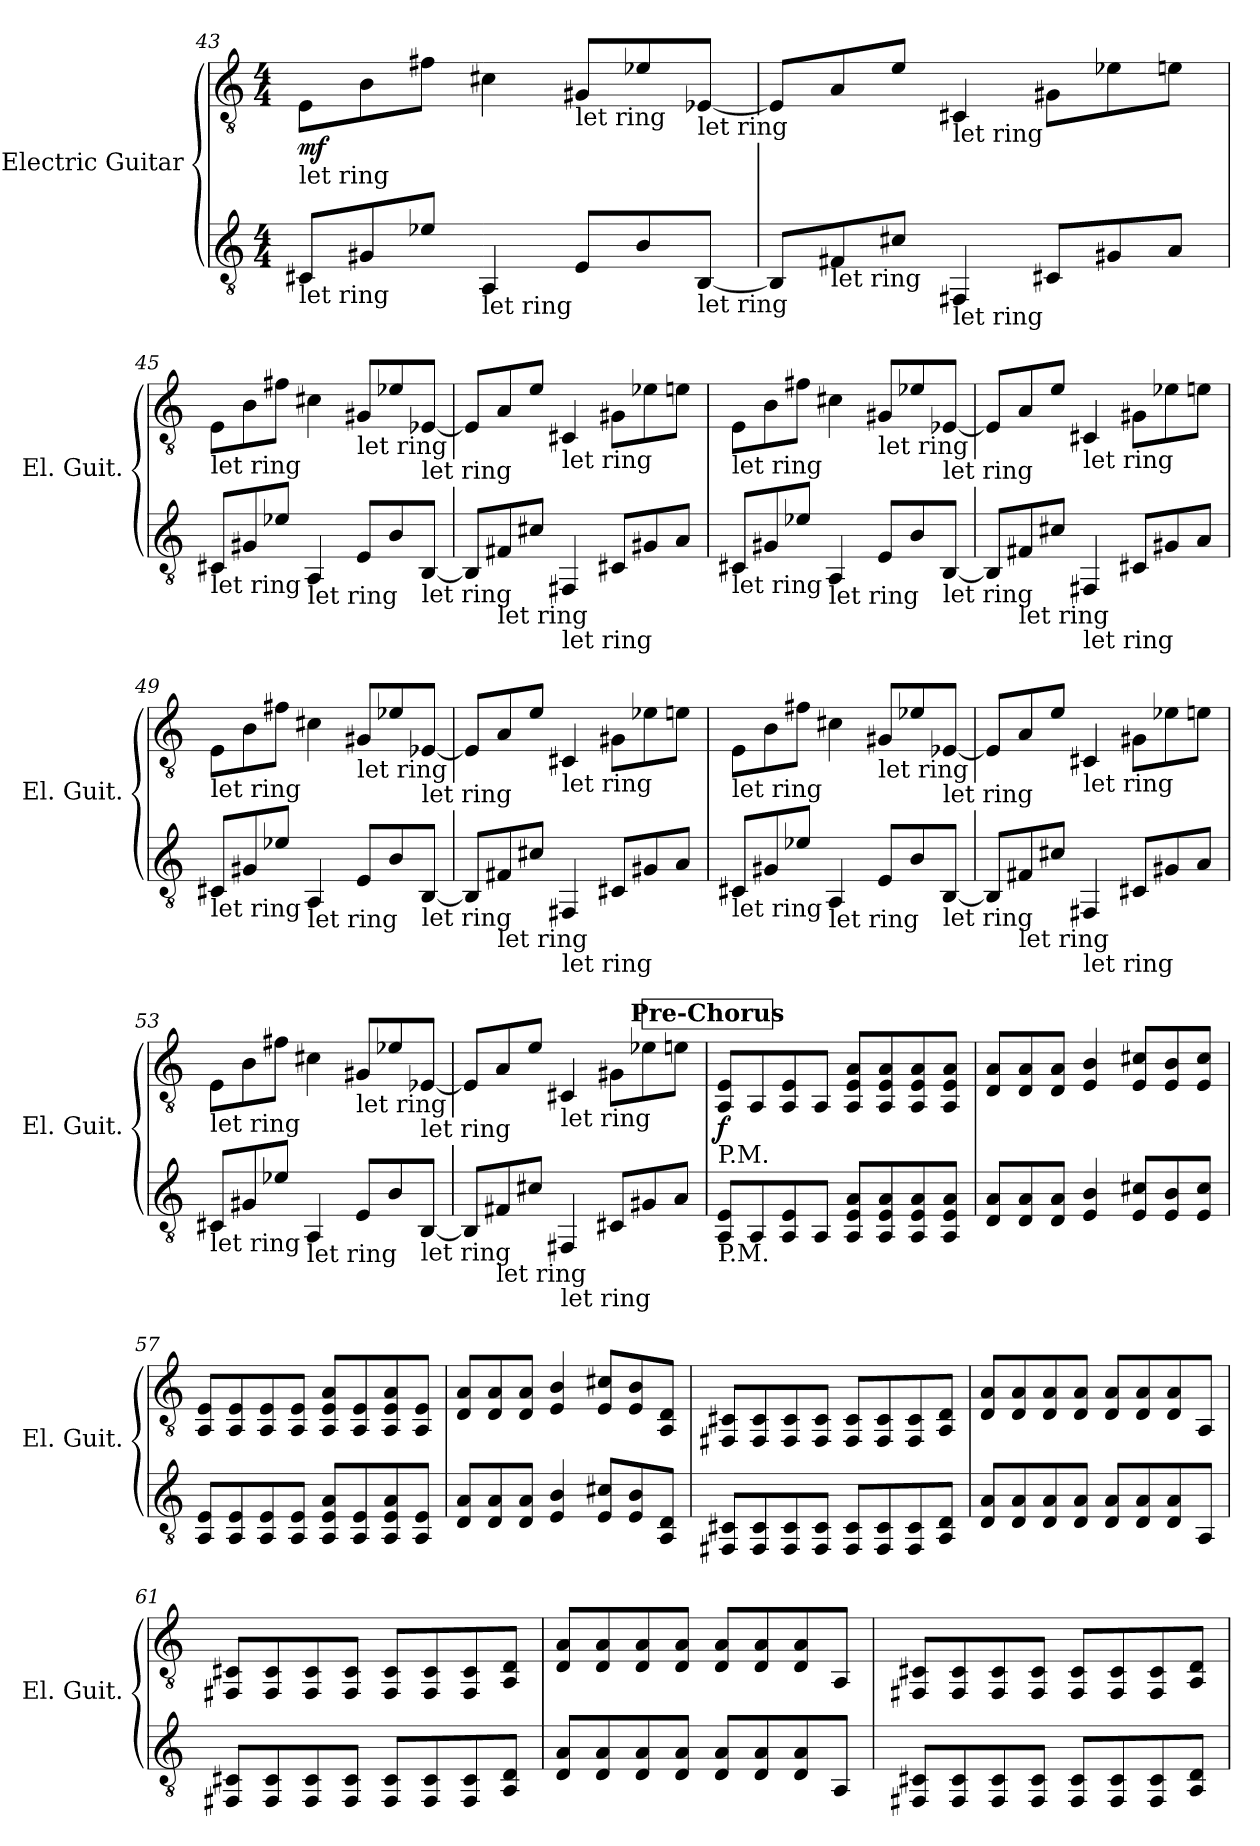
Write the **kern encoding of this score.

**kern	**kern	**dynam
*part2	*part1	*part1
*staff2	*staff1	*staff1
*I"Electric Guitar	*I"Electric Guitar	*
*I'El. Guit.	*I'El. Guit.	*
!!LO:LB:g=z
*clefGv2	*clefGv2	*
*k[]	*k[]	*
*M4/4	*M4/4	*
=43	=43	=43
!	!LO:TX:b:t=let ring	!
!LO:TX:b:t=let ring	!	!
!	!	!LO:DY:b
8C#X/L	8E\L	mf
8G#X/	8B\	.
8e-X/J	8f#X\J	.
!LO:TX:b:t=let ring	!	!
4AA/	4c#X\	.
!	!LO:TX:b:t=let ring	!
8E/L	8G#X/L	.
8B/	8e-X/	.
!	!LO:TX:b:t=let ring	!
!LO:TX:b:t=let ring	!	!
[8BB/J	[8E-X/J	.
=44	=44	=44
8BB/L]	8E-/L]	.
!LO:TX:b:t=let ring	!	!
8F#X/	8A/	.
8c#X/J	8e/J	.
!	!LO:TX:b:t=let ring	!
!LO:TX:b:t=let ring	!	!
4FF#X/	4C#X/	.
8C#X/L	8G#X\L	.
8G#X/	8e-X\	.
8A/J	8en\J	.
=45	=45	=45
!	!LO:TX:b:t=let ring	!
!LO:TX:b:t=let ring	!	!
8C#X/L	8E\L	.
8G#X/	8B\	.
8e-X/J	8f#X\J	.
!LO:TX:b:t=let ring	!	!
4AA/	4c#X\	.
!	!LO:TX:b:t=let ring	!
8E/L	8G#X/L	.
8B/	8e-X/	.
!	!LO:TX:b:t=let ring	!
!LO:TX:b:t=let ring	!	!
[8BB/J	[8E-X/J	.
!!LO:LB:g=z
=46	=46	=46
8BB/L]	8E-/L]	.
!LO:TX:b:t=let ring	!	!
8F#X/	8A/	.
8c#X/J	8e/J	.
!	!LO:TX:b:t=let ring	!
!LO:TX:b:t=let ring	!	!
4FF#X/	4C#X/	.
8C#X/L	8G#X\L	.
8G#X/	8e-X\	.
8A/J	8en\J	.
=47	=47	=47
!	!LO:TX:b:t=let ring	!
!LO:TX:b:t=let ring	!	!
8C#X/L	8E\L	.
8G#X/	8B\	.
8e-X/J	8f#X\J	.
!LO:TX:b:t=let ring	!	!
4AA/	4c#X\	.
!	!LO:TX:b:t=let ring	!
8E/L	8G#X/L	.
8B/	8e-X/	.
!	!LO:TX:b:t=let ring	!
!LO:TX:b:t=let ring	!	!
[8BB/J	[8E-X/J	.
=48	=48	=48
8BB/L]	8E-/L]	.
!LO:TX:b:t=let ring	!	!
8F#X/	8A/	.
8c#X/J	8e/J	.
!	!LO:TX:b:t=let ring	!
!LO:TX:b:t=let ring	!	!
4FF#X/	4C#X/	.
8C#X/L	8G#X\L	.
8G#X/	8e-X\	.
8A/J	8en\J	.
!!LO:LB:g=z
=49	=49	=49
!	!LO:TX:b:t=let ring	!
!LO:TX:b:t=let ring	!	!
8C#X/L	8E\L	.
8G#X/	8B\	.
8e-X/J	8f#X\J	.
!LO:TX:b:t=let ring	!	!
4AA/	4c#X\	.
!	!LO:TX:b:t=let ring	!
8E/L	8G#X/L	.
8B/	8e-X/	.
!	!LO:TX:b:t=let ring	!
!LO:TX:b:t=let ring	!	!
[8BB/J	[8E-X/J	.
=50	=50	=50
8BB/L]	8E-/L]	.
!LO:TX:b:t=let ring	!	!
8F#X/	8A/	.
8c#X/J	8e/J	.
!	!LO:TX:b:t=let ring	!
!LO:TX:b:t=let ring	!	!
4FF#X/	4C#X/	.
8C#X/L	8G#X\L	.
8G#X/	8e-X\	.
8A/J	8en\J	.
=51	=51	=51
!	!LO:TX:b:t=let ring	!
!LO:TX:b:t=let ring	!	!
8C#X/L	8E\L	.
8G#X/	8B\	.
8e-X/J	8f#X\J	.
!LO:TX:b:t=let ring	!	!
4AA/	4c#X\	.
!	!LO:TX:b:t=let ring	!
8E/L	8G#X/L	.
8B/	8e-X/	.
!	!LO:TX:b:t=let ring	!
!LO:TX:b:t=let ring	!	!
[8BB/J	[8E-X/J	.
!!LO:LB:g=z
=52	=52	=52
8BB/L]	8E-/L]	.
!LO:TX:b:t=let ring	!	!
8F#X/	8A/	.
8c#X/J	8e/J	.
!	!LO:TX:b:t=let ring	!
!LO:TX:b:t=let ring	!	!
4FF#X/	4C#X/	.
8C#X/L	8G#X\L	.
8G#X/	8e-X\	.
8A/J	8en\J	.
=53	=53	=53
!	!LO:TX:b:t=let ring	!
!LO:TX:b:t=let ring	!	!
8C#X/L	8E\L	.
8G#X/	8B\	.
8e-X/J	8f#X\J	.
!LO:TX:b:t=let ring	!	!
4AA/	4c#X\	.
!	!LO:TX:b:t=let ring	!
8E/L	8G#X/L	.
8B/	8e-X/	.
!	!LO:TX:b:t=let ring	!
!LO:TX:b:t=let ring	!	!
[8BB/J	[8E-X/J	.
=54	=54	=54
8BB/L]	8E-/L]	.
!LO:TX:b:t=let ring	!	!
8F#X/	8A/	.
8c#X/J	8e/J	.
!	!LO:TX:b:t=let ring	!
!LO:TX:b:t=let ring	!	!
4FF#X/	4C#X/	.
8C#X/L	8G#X\L	.
8G#X/	8e-X\	.
8A/J	8en\J	.
!!LO:PB:g=z
!!LO:REH:place=s1:a:B:fs=14:t=Pre-Chorus
=55	=55	=55
!	!LO:TX:b:t=P.M.	!
!LO:TX:b:t=P.M.	!	!
!	!	!LO:DY:b
8AA/ 8E/L	8AA/ 8E/L	f
8AA/	8AA/	.
8AA/ 8E/	8AA/ 8E/	.
8AA/J	8AA/J	.
8AA/ 8E/ 8A/L	8AA/ 8E/ 8A/L	.
8AA/ 8E/ 8A/	8AA/ 8E/ 8A/	.
8AA/ 8E/ 8A/	8AA/ 8E/ 8A/	.
8AA/ 8E/ 8A/J	8AA/ 8E/ 8A/J	.
=56	=56	=56
8D/ 8A/L	8D/ 8A/L	.
8D/ 8A/	8D/ 8A/	.
8D/ 8A/J	8D/ 8A/J	.
4E/ 4B/	4E/ 4B/	.
8E/ 8c#X/L	8E/ 8c#X/L	.
8E/ 8B/	8E/ 8B/	.
8E/ 8c#/J	8E/ 8c#/J	.
=57	=57	=57
8AA/ 8E/L	8AA/ 8E/L	.
8AA/ 8E/	8AA/ 8E/	.
8AA/ 8E/	8AA/ 8E/	.
8AA/ 8E/J	8AA/ 8E/J	.
8AA/ 8E/ 8A/L	8AA/ 8E/ 8A/L	.
8AA/ 8E/	8AA/ 8E/	.
8AA/ 8E/ 8A/	8AA/ 8E/ 8A/	.
8AA/ 8E/J	8AA/ 8E/J	.
=58	=58	=58
8D/ 8A/L	8D/ 8A/L	.
8D/ 8A/	8D/ 8A/	.
8D/ 8A/J	8D/ 8A/J	.
4E/ 4B/	4E/ 4B/	.
8E/ 8c#X/L	8E/ 8c#X/L	.
8E/ 8B/	8E/ 8B/	.
8AA/ 8D/J	8AA/ 8D/J	.
!!LO:LB:g=z
=59	=59	=59
8FF#X/ 8C#X/L	8FF#X/ 8C#X/L	.
8FF#/ 8C#/	8FF#/ 8C#/	.
8FF#/ 8C#/	8FF#/ 8C#/	.
8FF#/ 8C#/J	8FF#/ 8C#/J	.
8FF#/ 8C#/L	8FF#/ 8C#/L	.
8FF#/ 8C#/	8FF#/ 8C#/	.
8FF#/ 8C#/	8FF#/ 8C#/	.
8AA/ 8D/J	8AA/ 8D/J	.
=60	=60	=60
8D/ 8A/L	8D/ 8A/L	.
8D/ 8A/	8D/ 8A/	.
8D/ 8A/	8D/ 8A/	.
8D/ 8A/J	8D/ 8A/J	.
8D/ 8A/L	8D/ 8A/L	.
8D/ 8A/	8D/ 8A/	.
8D/ 8A/	8D/ 8A/	.
8AA/J	8AA/J	.
=61	=61	=61
8FF#X/ 8C#X/L	8FF#X/ 8C#X/L	.
8FF#/ 8C#/	8FF#/ 8C#/	.
8FF#/ 8C#/	8FF#/ 8C#/	.
8FF#/ 8C#/J	8FF#/ 8C#/J	.
8FF#/ 8C#/L	8FF#/ 8C#/L	.
8FF#/ 8C#/	8FF#/ 8C#/	.
8FF#/ 8C#/	8FF#/ 8C#/	.
8AA/ 8D/J	8AA/ 8D/J	.
=62	=62	=62
8D/ 8A/L	8D/ 8A/L	.
8D/ 8A/	8D/ 8A/	.
8D/ 8A/	8D/ 8A/	.
8D/ 8A/J	8D/ 8A/J	.
8D/ 8A/L	8D/ 8A/L	.
8D/ 8A/	8D/ 8A/	.
8D/ 8A/	8D/ 8A/	.
8AA/J	8AA/J	.
!!LO:LB:g=z
=63	=63	=63
8FF#X/ 8C#X/L	8FF#X/ 8C#X/L	.
8FF#/ 8C#/	8FF#/ 8C#/	.
8FF#/ 8C#/	8FF#/ 8C#/	.
8FF#/ 8C#/J	8FF#/ 8C#/J	.
8FF#/ 8C#/L	8FF#/ 8C#/L	.
8FF#/ 8C#/	8FF#/ 8C#/	.
8FF#/ 8C#/	8FF#/ 8C#/	.
8AA/ 8D/J	8AA/ 8D/J	.
=	=	=
*-	*-	*-
